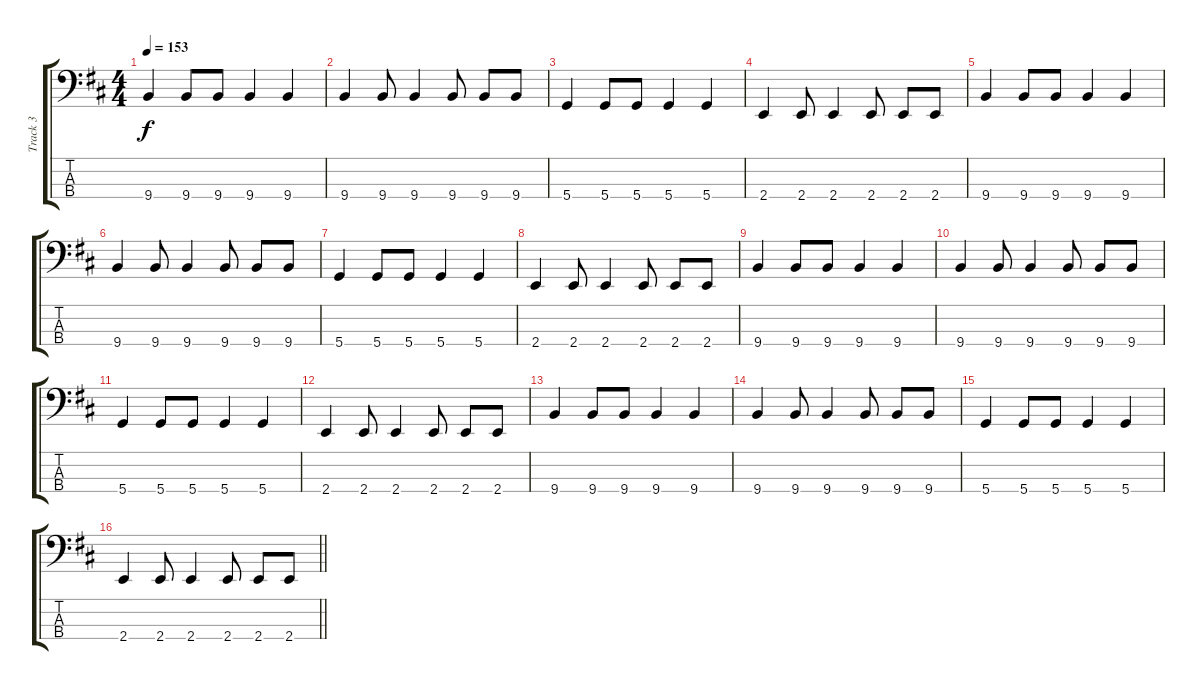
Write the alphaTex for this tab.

\track ("Track 3" "Track 3") {instrument electricbasspick}
\staff {score tabs}
\tuning (G2 D2 A1 D1) {hide}
\ts (4 4)
\tempo 153
\clef f4
\ks bminor
9.4.4{dy f} 9.4.8 9.4.8 9.4.4 9.4.4 |
9.4.4 9.4.8 9.4.4 9.4.8 9.4.8 9.4.8 |
5.4.4 5.4.8 5.4.8 5.4.4 5.4.4 |
2.4.4 2.4.8 2.4.4 2.4.8 2.4.8 2.4.8 |
9.4.4 9.4.8 9.4.8 9.4.4 9.4.4 |
9.4.4 9.4.8 9.4.4 9.4.8 9.4.8 9.4.8 |
5.4.4 5.4.8 5.4.8 5.4.4 5.4.4 |
2.4.4 2.4.8 2.4.4 2.4.8 2.4.8 2.4.8 |
9.4.4 9.4.8 9.4.8 9.4.4 9.4.4 |
9.4.4 9.4.8 9.4.4 9.4.8 9.4.8 9.4.8 |
5.4.4 5.4.8 5.4.8 5.4.4 5.4.4 |
2.4.4 2.4.8 2.4.4 2.4.8 2.4.8 2.4.8 |
9.4.4 9.4.8 9.4.8 9.4.4 9.4.4 |
9.4.4 9.4.8 9.4.4 9.4.8 9.4.8 9.4.8 |
5.4.4 5.4.8 5.4.8 5.4.4 5.4.4 |
\barLineRight lightlight
2.4.4 2.4.8 2.4.4 2.4.8 2.4.8 2.4.8
